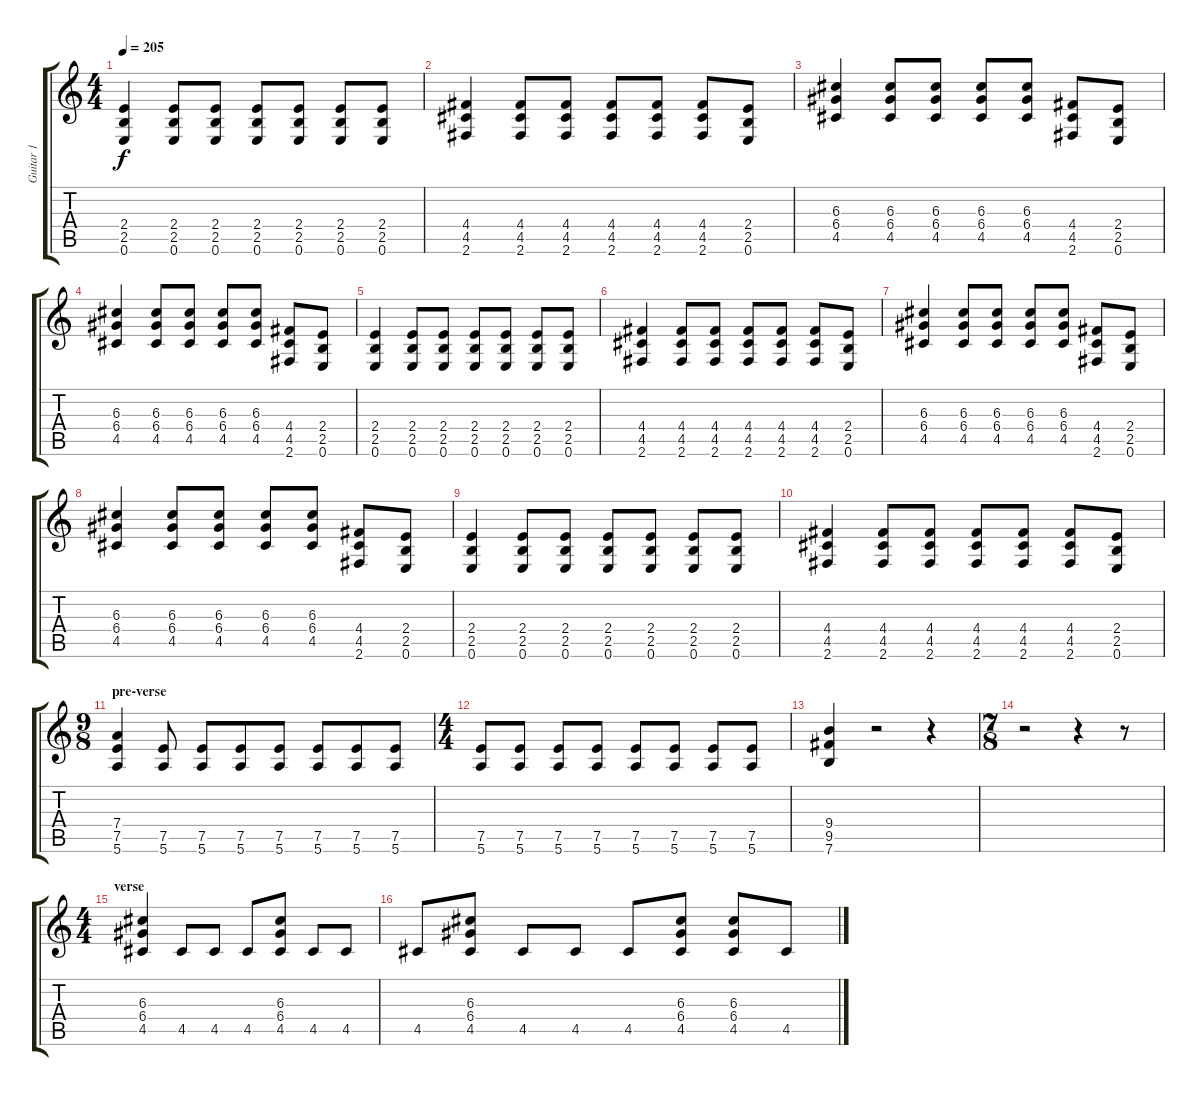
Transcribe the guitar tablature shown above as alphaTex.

\track ("Guitar 1" "Guitar 1") {instrument distortionguitar}
\staff {score tabs}
\tuning (E4 B3 G3 D3 A2 E2) {hide}
\ts (4 4)
\tempo 205
\clef g2
\ks c
(2.4 2.5 0.6).4{dy f} (2.4 2.5 0.6).8 (2.4 2.5 0.6).8 (2.4 2.5 0.6).8 (2.4 2.5 0.6).8 (2.4 2.5 0.6).8 (2.4 2.5 0.6).8 |
(4.4 4.5 2.6).4 (4.4 4.5 2.6).8 (4.4 4.5 2.6).8 (4.4 4.5 2.6).8 (4.4 4.5 2.6).8 (4.4 4.5 2.6).8 (2.4 2.5 0.6).8 |
(6.3 6.4 4.5).4 (6.3 6.4 4.5).8 (6.3 6.4 4.5).8 (6.3 6.4 4.5).8 (6.3 6.4 4.5).8 (4.4 4.5 2.6).8 (2.4 2.5 0.6).8 |
(6.3 6.4 4.5).4 (6.3 6.4 4.5).8 (6.3 6.4 4.5).8 (6.3 6.4 4.5).8 (6.3 6.4 4.5).8 (4.4 4.5 2.6).8 (2.4 2.5 0.6).8 |
(2.4 2.5 0.6).4 (2.4 2.5 0.6).8 (2.4 2.5 0.6).8 (2.4 2.5 0.6).8 (2.4 2.5 0.6).8 (2.4 2.5 0.6).8 (2.4 2.5 0.6).8 |
(4.4 4.5 2.6).4 (4.4 4.5 2.6).8 (4.4 4.5 2.6).8 (4.4 4.5 2.6).8 (4.4 4.5 2.6).8 (4.4 4.5 2.6).8 (2.4 2.5 0.6).8 |
(6.3 6.4 4.5).4 (6.3 6.4 4.5).8 (6.3 6.4 4.5).8 (6.3 6.4 4.5).8 (6.3 6.4 4.5).8 (4.4 4.5 2.6).8 (2.4 2.5 0.6).8 |
(6.3 6.4 4.5).4 (6.3 6.4 4.5).8 (6.3 6.4 4.5).8 (6.3 6.4 4.5).8 (6.3 6.4 4.5).8 (4.4 4.5 2.6).8 (2.4 2.5 0.6).8 |
(2.4 2.5 0.6).4 (2.4 2.5 0.6).8 (2.4 2.5 0.6).8 (2.4 2.5 0.6).8 (2.4 2.5 0.6).8 (2.4 2.5 0.6).8 (2.4 2.5 0.6).8 |
(4.4 4.5 2.6).4 (4.4 4.5 2.6).8 (4.4 4.5 2.6).8 (4.4 4.5 2.6).8 (4.4 4.5 2.6).8 (4.4 4.5 2.6).8 (2.4 2.5 0.6).8 |
\ts (9 8)
\section ("" "pre-verse")
(7.4 7.5 5.6).4 (7.5 5.6).8 (7.5 5.6).8 (7.5 5.6).8 (7.5 5.6).8 (7.5 5.6).8 (7.5 5.6).8 (7.5 5.6).8 |
\ts (4 4)
(7.5 5.6).8 (7.5 5.6).8 (7.5 5.6).8 (7.5 5.6).8 (7.5 5.6).8 (7.5 5.6).8 (7.5 5.6).8 (7.5 5.6).8 |
(9.4 9.5 7.6).4 r.2 r.4 |
\ts (7 8)
r.2 r.4 r.8 |
\ts (4 4)
\section ("" "verse")
(6.3 6.4 4.5).4 4.5.8 4.5.8 4.5.8 (6.3 6.4 4.5).8 4.5.8 4.5.8 |
4.5.8 (6.3 6.4 4.5).8 4.5.8 4.5.8 4.5.8 (6.3 6.4 4.5).8 (6.3 6.4 4.5).8 4.5.8
